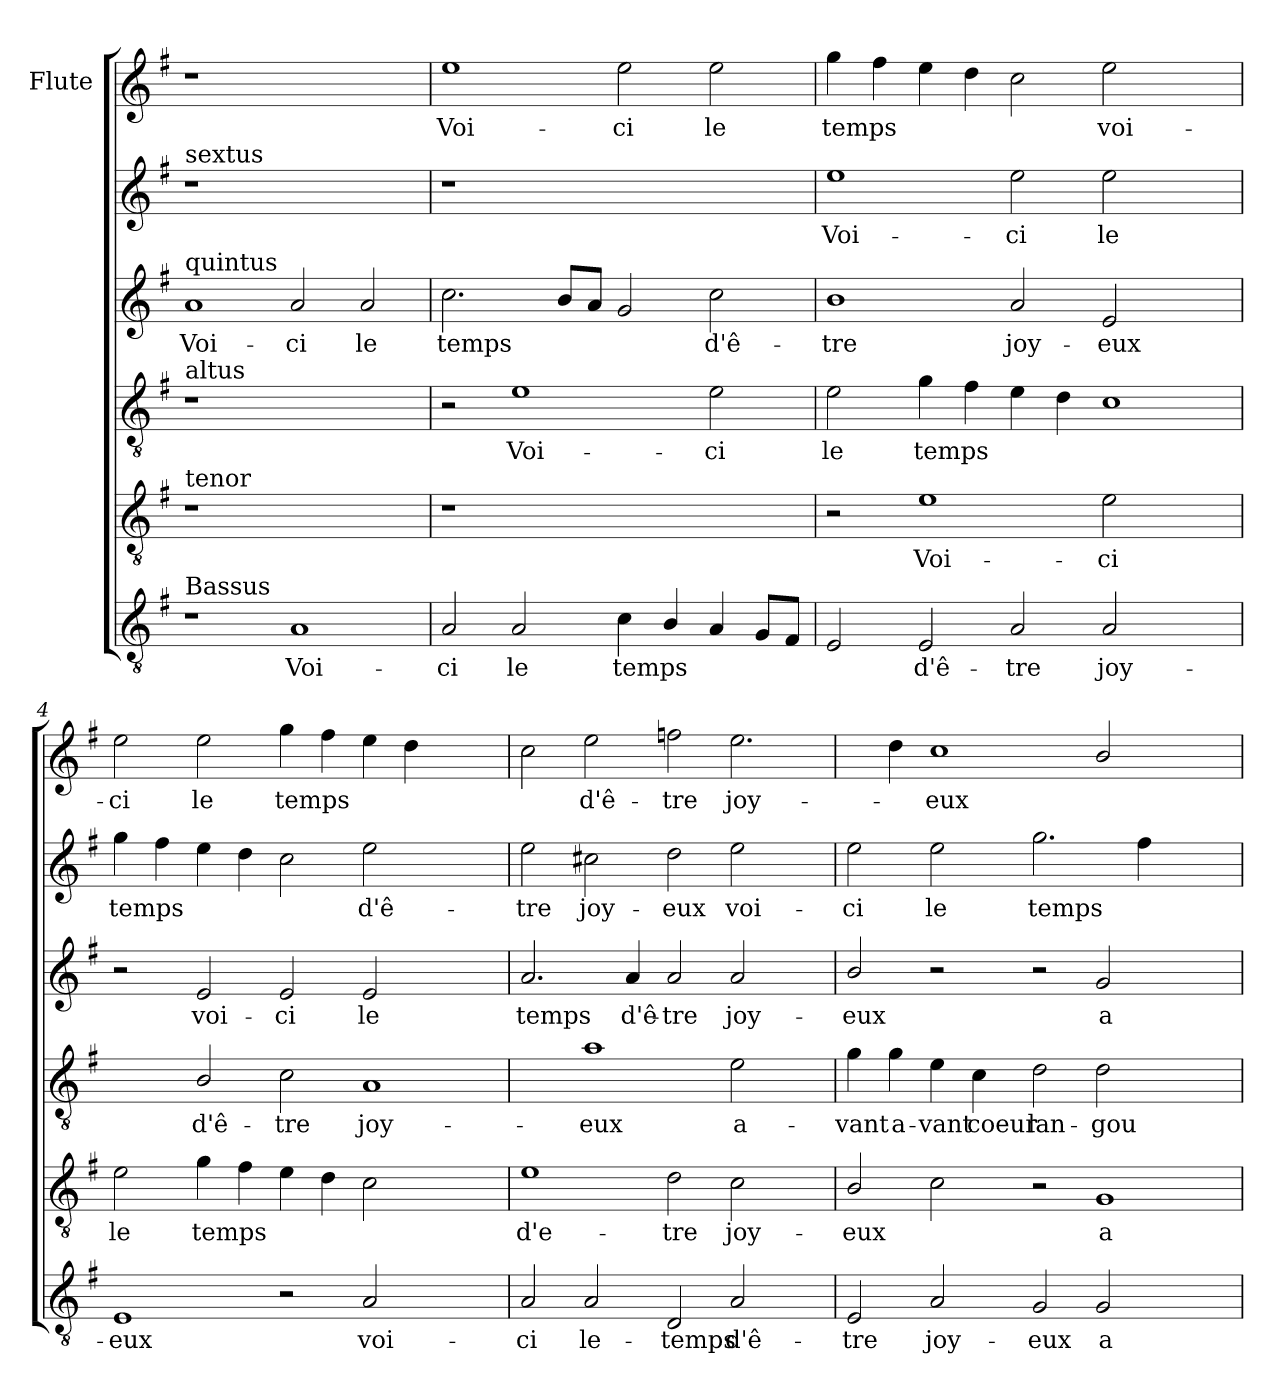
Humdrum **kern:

**kern	**text	**kern	**text	**kern	**text	**kern	**text	**kern	**text	**kern	**text
*part6	*part6	*part5	*part5	*part4	*part4	*part3	*part3	*part2	*part2	*part1	*part1
*staff6	*staff6	*staff5	*staff5	*staff4	*staff4	*staff3	*staff3	*staff2	*staff2	*staff1	*staff1
*	*	*	*	*	*	*	*	*	*	*I"Flute	*
*clefGv2	*	*clefGv2	*	*clefGv2	*	*clefG2	*	*clefG2	*	*clefG2	*
*ITrd1c2	*	*ITrd1c2	*	*ITrd1c2	*	*ITrd1c2	*	*ITrd1c2	*	*ITrd1c2	*
*k[b-]	*	*k[b-]	*	*k[b-]	*	*k[b-]	*	*k[b-]	*	*k[b-]	*
*F:	*	*F:	*	*F:	*	*F:	*	*F:	*	*F:	*
=1	=1	=1	=1	=1	=1	=1	=1	=1	=1	=1	=1
!	!	!	!	!	!	!	!	!LO:TX:a:t=sextus	!	!	!
!	!	!	!	!	!	!LO:TX:a:t=quintus	!	!	!	!	!
!	!	!	!	!LO:TX:a:t=altus	!	!	!	!	!	!	!
!	!	!LO:TX:a:t=tenor	!	!	!	!	!	!	!	!	!
!LO:TX:a:t=Bassus	!	!	!	!	!	!	!	!	!	!	!
!	!	!	!	!	!	!	!LO:LY:b	!	!	!	!
1r	.	1r	.	1r	.	1g	Voi-	1r	.	1r	.
!	!LO:LY:b	!	!	!	!	!	!LO:LY:b	!	!	!	!
1G	Voi-	1ryy	.	1ryy	.	2g/	-ci	1ryy	.	1ryy	.
!	!	!	!	!	!	!	!LO:LY:b	!	!	!	!
.	.	.	.	.	.	2g/	le	.	.	.	.
=2	=2	=2	=2	=2	=2	=2	=2	=2	=2	=2	=2
!	!LO:LY:b	!	!	!	!	!	!LO:LY:b	!	!	!	!LO:LY:b
2G/	-ci	1r	.	2r	.	2.b-\	temps	1r	.	1dd	Voi-
!	!LO:LY:b	!	!	!	!LO:LY:b	!	!	!	!	!	!
2G/	le	.	.	1d	Voi-	.	.	.	.	.	.
.	.	.	.	.	.	8a/L	.	.	.	.	.
.	.	.	.	.	.	8g/J	.	.	.	.	.
!	!LO:LY:b	!	!	!	!	!	!	!	!	!	!LO:LY:b
4B-\	temps	1ryy	.	.	.	2f/	.	1ryy	.	2dd\	-ci
4A/	.	.	.	.	.	.	.	.	.	.	.
!	!	!	!	!	!LO:LY:b	!	!LO:LY:b	!	!	!	!LO:LY:b
4G/	.	.	.	2d\	-ci	2b-\	d'ê-	.	.	2dd\	le
8F/L	.	.	.	.	.	.	.	.	.	.	.
8E/J	.	.	.	.	.	.	.	.	.	.	.
=3	=3	=3	=3	=3	=3	=3	=3	=3	=3	=3	=3
!	!	!	!	!	!LO:LY:b	!	!LO:LY:b	!	!LO:LY:b	!	!LO:LY:b
2D/	.	2r	.	2d\	le	1a	-tre	1dd	Voi-	4ff\	temps
.	.	.	.	.	.	.	.	.	.	4ee\	.
!	!LO:LY:b	!	!LO:LY:b	!	!LO:LY:b	!	!	!	!	!	!
2D/	d'ê-	1d	Voi-	4f\	temps	.	.	.	.	4dd\	.
.	.	.	.	4e\	.	.	.	.	.	4cc\	.
!	!LO:LY:b	!	!	!	!	!	!LO:LY:b	!	!LO:LY:b	!	!
2G/	-tre	.	.	4d\	.	2g/	joy-	2dd\	-ci	2b-\	.
.	.	.	.	4c\	.	.	.	.	.	.	.
!	!LO:LY:b	!	!LO:LY:b	!	!	!	!LO:LY:b	!	!LO:LY:b	!	!LO:LY:b
2G/	joy-	2d\	-ci	1B-	.	2d/	-eux	2dd\	le	2dd\	voi-
2ryy	.	2ryy	.	.	.	2ryy	.	2ryy	.	2ryy	.
!!LO:LB:g=z
=4	=4	=4	=4	=4	=4	=4	=4	=4	=4	=4	=4
!	!LO:LY:b	!	!LO:LY:b	!	!	!	!	!	!LO:LY:b	!	!LO:LY:b
1D	-eux	2d\	le	2B-\yy	.	2r	.	4ff\	temps	2dd\	-ci
.	.	.	.	.	.	.	.	4ee\	.	.	.
!	!	!	!LO:LY:b	!	!LO:LY:b	!	!LO:LY:b	!	!	!	!LO:LY:b
.	.	4f\	temps	2A/	d'ê-	2d/	voi-	4dd\	.	2dd\	le
.	.	4e\	.	.	.	.	.	4cc\	.	.	.
!	!	!	!	!	!LO:LY:b	!	!LO:LY:b	!	!	!	!LO:LY:b
2r	.	4d\	.	2B-\	-tre	2d/	-ci	2b-\	.	4ff\	temps
.	.	4c\	.	.	.	.	.	.	.	4ee\	.
!	!LO:LY:b	!	!	!	!LO:LY:b	!	!LO:LY:b	!	!LO:LY:b	!	!
2G/	voi-	2B-\	.	1G	joy-	2d/	le	2dd\	d'ê-	4dd\	.
.	.	.	.	.	.	.	.	.	.	4cc\	.
2ryy	.	2ryy	.	.	.	2ryy	.	2ryy	.	2ryy	.
=5	=5	=5	=5	=5	=5	=5	=5	=5	=5	=5	=5
!	!LO:LY:b	!	!LO:LY:b	!	!	!	!LO:LY:b	!	!LO:LY:b	!	!
2G/	-ci	1d	d'e-	2G/yy	.	2.g/	temps	2dd\	-tre	2b-\	.
!	!LO:LY:b	!	!	!	!LO:LY:b	!	!	!	!LO:LY:b	!	!LO:LY:b
2G/	le-	.	.	1g	-eux	.	.	2bn\	joy-	2dd\	d'ê-
!	!	!	!	!	!	!	!LO:LY:b	!	!	!	!
.	.	.	.	.	.	4g/	d'ê-	.	.	.	.
!	!LO:LY:b	!	!LO:LY:b	!	!	!	!LO:LY:b	!	!LO:LY:b	!	!LO:LY:b
2C/	-temps	2c\	-tre	.	.	2g/	-tre	2cc\	-eux	2ee-X\	-tre
!	!LO:LY:b	!	!LO:LY:b	!	!LO:LY:b	!	!LO:LY:b	!	!LO:LY:b	!	!LO:LY:b
2G/	d'ê-	2B-\	joy-	2d\	a-	2g/	joy-	2dd\	voi-	2.dd\	joy-
4ryy	.	4ryy	.	4ryy	.	4ryy	.	4ryy	.	.	.
=6	=6	=6	=6	=6	=6	=6	=6	=6	=6	=6	=6
!	!LO:LY:b	!	!LO:LY:b	!	!LO:LY:b	!	!LO:LY:b	!	!LO:LY:b	!	!
2D/	-tre	2A/	-eux	4f\	-vant	2a/	-eux	2dd\	-ci	4dd\yy	.
!	!	!	!	!	!LO:LY:b	!	!	!	!	!	!
.	.	.	.	4f\	a-	.	.	.	.	4cc\	.
!	!LO:LY:b	!	!	!	!LO:LY:b	!	!	!	!LO:LY:b	!	!LO:LY:b
2G/	joy-	2B-\	.	4d\	-vant	2r	.	2dd\	le	1b-	-eux
!	!	!	!	!	!LO:LY:b	!	!	!	!	!	!
.	.	.	.	4B-\	coeur	.	.	.	.	.	.
!	!LO:LY:b	!	!	!	!LO:LY:b	!	!	!	!LO:LY:b	!	!
2F/	-eux	2r	.	2c\	lan-	2r	.	2.ff\	temps	.	.
!	!LO:LY:b	!	!LO:LY:b	!	!LO:LY:b	!	!LO:LY:b	!	!	!	!
2F/	a-	1F	a-	2c\	-gou-	2f/	a-	.	.	2a/	.
.	.	.	.	.	.	.	.	4ee\	.	.	.
2ryy	.	.	.	2ryy	.	2ryy	.	2ryy	.	2ryy	.
=	=	=	=	=	=	=	=	=	=	=	=
*-	*-	*-	*-	*-	*-	*-	*-	*-	*-	*-	*-
